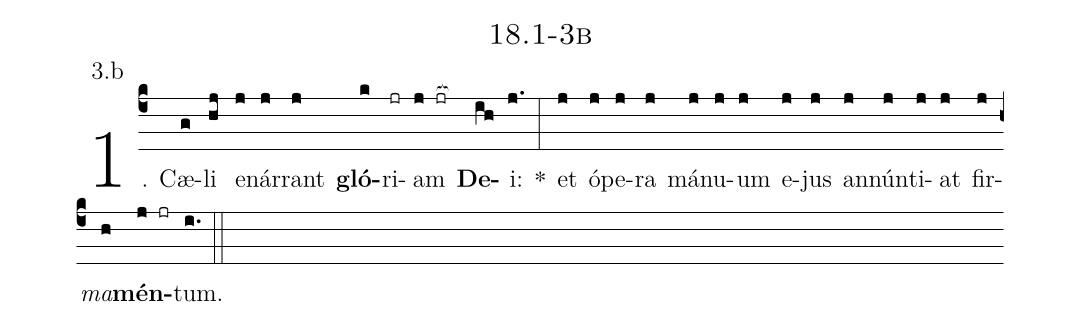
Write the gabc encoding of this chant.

name: 18.1-3b;
annotation: 3.b;
%%
(c4)1. Cæ(g)li(hj) e(j)nár(j)rant(j) <b>gló</b>(k)ri(jr)am(j jr[ocb:1{]) <b>De</b>(ih[ocb:0}])i:(j.) *(:) et(j) ó(j)pe(j)ra(j) má(j)nu(j)um(j) e(j)jus(j) an(j)nún(j)ti(j)at(j) fir(j)<i>ma</i>(h)<b>mén</b>(j jr)tum.(i.) (::)


%E(j) u(j) o(j) u(h) a(j) e.(i.) (::)
